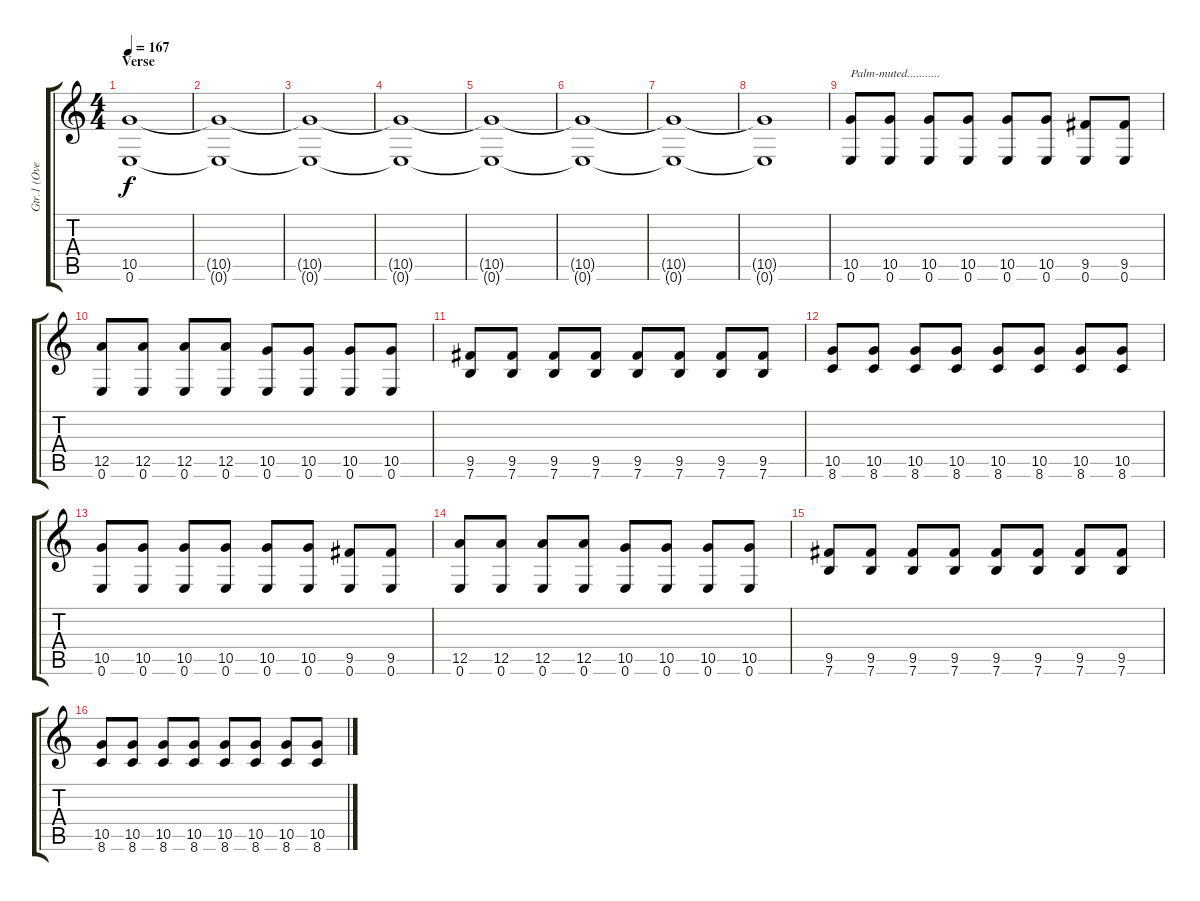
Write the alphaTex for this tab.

\track ("Gtr.1 (Overdriven)" "Gtr.1 (Ove") {instrument overdrivenguitar}
\staff {score tabs}
\tuning (E4 B3 G3 D3 A2 E2) {hide}
\ts (4 4)
\section ("" "Verse")
\tempo 167
\clef g2
\ks c
(10.5 0.6).1{dy f} |
(10.5{t} 0.6{t}).1 |
(10.5{t} 0.6{t}).1 |
(10.5{t} 0.6{t}).1 |
(10.5{t} 0.6{t}).1 |
(10.5{t} 0.6{t}).1 |
(10.5{t} 0.6{t}).1{volume 0} |
(10.5{t} 0.6{t}).1 |
(10.5 0.6).8{txt "Palm-muted..........." volume 16} (10.5 0.6).8 (10.5 0.6).8 (10.5 0.6).8 (10.5 0.6).8 (10.5 0.6).8 (9.5 0.6).8 (9.5 0.6).8 |
(12.5 0.6).8 (12.5 0.6).8 (12.5 0.6).8 (12.5 0.6).8 (10.5 0.6).8 (10.5 0.6).8 (10.5 0.6).8 (10.5 0.6).8 |
(9.5 7.6).8 (9.5 7.6).8 (9.5 7.6).8 (9.5 7.6).8 (9.5 7.6).8 (9.5 7.6).8 (9.5 7.6).8 (9.5 7.6).8 |
(10.5 8.6).8 (10.5 8.6).8 (10.5 8.6).8 (10.5 8.6).8 (10.5 8.6).8 (10.5 8.6).8 (10.5 8.6).8 (10.5 8.6).8 |
(10.5 0.6).8 (10.5 0.6).8 (10.5 0.6).8 (10.5 0.6).8 (10.5 0.6).8 (10.5 0.6).8 (9.5 0.6).8 (9.5 0.6).8 |
(12.5 0.6).8 (12.5 0.6).8 (12.5 0.6).8 (12.5 0.6).8 (10.5 0.6).8 (10.5 0.6).8 (10.5 0.6).8 (10.5 0.6).8 |
(9.5 7.6).8 (9.5 7.6).8 (9.5 7.6).8 (9.5 7.6).8 (9.5 7.6).8 (9.5 7.6).8 (9.5 7.6).8 (9.5 7.6).8 |
(10.5 8.6).8 (10.5 8.6).8 (10.5 8.6).8 (10.5 8.6).8 (10.5 8.6).8 (10.5 8.6).8 (10.5 8.6).8 (10.5 8.6).8
